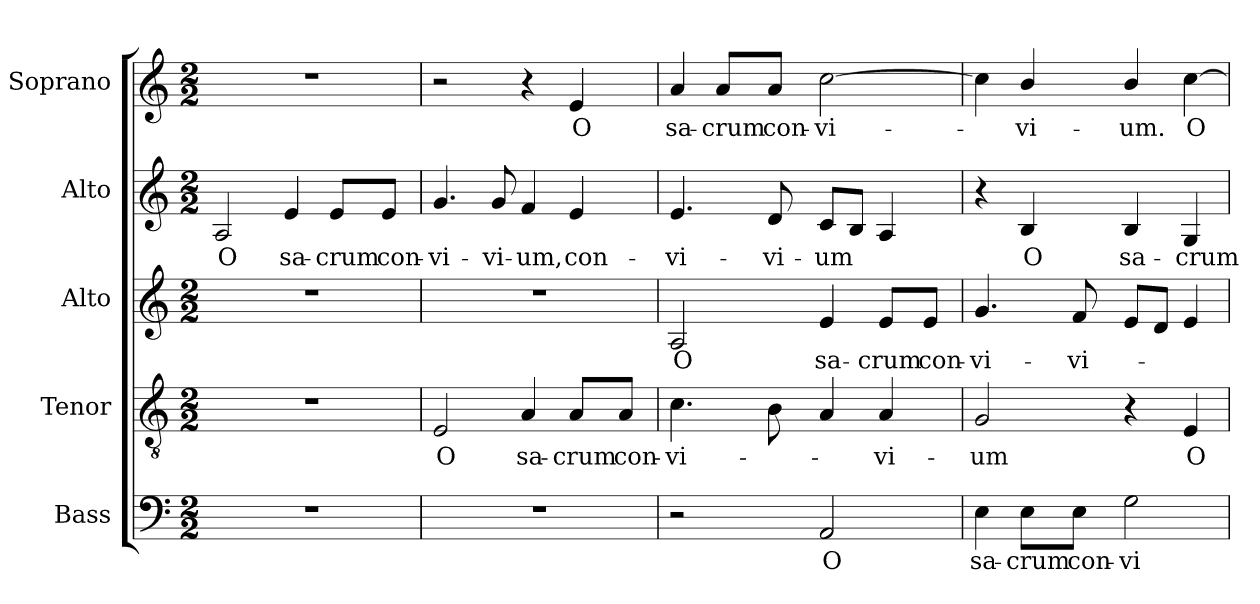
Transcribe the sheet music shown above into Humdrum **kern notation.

**kern	**text	**kern	**text	**kern	**text	**kern	**text	**kern	**text
*part5	*part5	*part4	*part4	*part3	*part3	*part2	*part2	*part1	*part1
*staff5	*staff5	*staff4	*staff4	*staff3	*staff3	*staff2	*staff2	*staff1	*staff1
*I"Bass	*	*I"Tenor	*	*I"Alto	*	*I"Alto	*	*I"Soprano	*
*I'B.	*	*I'T.	*	*I'A.	*	*I'A.	*	*I'S.	*
!!LO:PB:g=z
*clefF4	*	*clefGv2	*	*clefG2	*	*clefG2	*	*clefG2	*
*	*	*ITrd7c12	*	*	*	*	*	*	*
*k[]	*	*k[]	*	*k[]	*	*k[]	*	*k[]	*
*C:	*	*C:	*	*C:	*	*C:	*	*C:	*
*M2/2	*	*M2/2	*	*M2/2	*	*M2/2	*	*M2/2	*
=1	=1	=1	=1	=1	=1	=1	=1	=1	=1
!	!	!	!	!	!	!	!LO:LY:b:color=#000000	!	!
1r	.	1r	.	1r	.	2Ai/	O	1r	.
!	!	!	!	!	!	!	!LO:LY:b:color=#000000	!	!
.	.	.	.	.	.	4ei/	sa-	.	.
!	!	!	!	!	!	!	!LO:LY:b:color=#000000	!	!
.	.	.	.	.	.	8ei/L	-crum	.	.
!	!	!	!	!	!	!	!LO:LY:b:color=#000000	!	!
.	.	.	.	.	.	8ei/J	con-	.	.
=2	=2	=2	=2	=2	=2	=2	=2	=2	=2
!	!	!	!LO:LY:b:color=#000000	!	!	!	!	!	!
!	!	!	!	!	!	!	!LO:LY:b:color=#000000	!	!
1r	.	2EEi/	O	1r	.	4.gi/	-vi-	2r	.
!	!	!	!	!	!	!	!LO:LY:b:color=#000000	!	!
.	.	.	.	.	.	8gi/	-vi-	.	.
!	!	!	!LO:LY:b:color=#000000	!	!	!	!	!	!
!	!	!	!	!	!	!	!LO:LY:b:color=#000000	!	!
.	.	4AAi/	sa-	.	.	4fi/	-um,	4r	.
!	!	!	!LO:LY:b:color=#000000	!	!	!	!	!	!
!	!	!	!	!	!	!	!LO:LY:b:color=#000000	!	!
!	!	!	!	!	!	!	!	!	!LO:LY:b:color=#000000
.	.	8AAi/L	-crum	.	.	4ei/	con-	4ei/	O
!	!	!	!LO:LY:b:color=#000000	!	!	!	!	!	!
.	.	8AAi/J	con-	.	.	.	.	.	.
=3	=3	=3	=3	=3	=3	=3	=3	=3	=3
!	!	!	!LO:LY:b:color=#000000	!	!	!	!	!	!
!	!	!	!	!	!LO:LY:b:color=#000000	!	!	!	!
!	!	!	!	!	!	!	!LO:LY:b:color=#000000	!	!
!	!	!	!	!	!	!	!	!	!LO:LY:b:color=#000000
2r	.	4.Ci\	-vi-	2Ai/	O	4.ei/	-vi-	4ai/	sa-
!	!	!	!	!	!	!	!	!	!LO:LY:b:color=#000000
.	.	.	.	.	.	.	.	8ai/L	-crum
!	!	!	!	!	!	!	!LO:LY:b:color=#000000	!	!
!	!	!	!	!	!	!	!	!	!LO:LY:b:color=#000000
.	.	8BBi\	.	.	.	8di/	-vi-	8ai/J	con-
!	!LO:LY:b:color=#000000	!	!	!	!	!	!	!	!
!	!	!	!	!	!LO:LY:b:color=#000000	!	!	!	!
!	!	!	!	!	!	!	!LO:LY:b:color=#000000	!	!
!	!	!	!	!	!	!	!	!	!LO:LY:b:color=#000000
2AAi/	O	4AAi/	.	4ei/	sa-	8ci/L	-um	[2cci\	-vi-
.	.	.	.	.	.	8Bi/J	.	.	.
!	!	!	!LO:LY:b:color=#000000	!	!	!	!	!	!
!	!	!	!	!	!LO:LY:b:color=#000000	!	!	!	!
.	.	4AAi/	-vi-	8ei/L	-crum	4Ai/	.	.	.
!	!	!	!	!	!LO:LY:b:color=#000000	!	!	!	!
.	.	.	.	8ei/J	con-	.	.	.	.
=4	=4	=4	=4	=4	=4	=4	=4	=4	=4
!	!LO:LY:b:color=#000000	!	!	!	!	!	!	!	!
!	!	!	!LO:LY:b:color=#000000	!	!	!	!	!	!
!	!	!	!	!	!LO:LY:b:color=#000000	!	!	!	!
4Ei\	sa-	2GGi/	-um	4.gi/	-vi-	4r	.	4cci\]	.
!	!LO:LY:b:color=#000000	!	!	!	!	!	!	!	!
!	!	!	!	!	!	!	!LO:LY:b:color=#000000	!	!
!	!	!	!	!	!	!	!	!	!LO:LY:b:color=#000000
8Ei\L	-crum	.	.	.	.	4Bi/	O	4bi/	-vi-
!	!LO:LY:b:color=#000000	!	!	!	!	!	!	!	!
!	!	!	!	!	!LO:LY:b:color=#000000	!	!	!	!
8Ei\J	con-	.	.	8fi/	-vi-	.	.	.	.
!	!LO:LY:b:color=#000000	!	!	!	!	!	!	!	!
!	!	!	!	!	!	!	!LO:LY:b:color=#000000	!	!
!	!	!	!	!	!	!	!	!	!LO:LY:b:color=#000000
2Gi\	-vi-	4r	.	8ei/L	.	4Bi/	sa-	4bi/	-um.
.	.	.	.	8di/J	.	.	.	.	.
!	!	!	!LO:LY:b:color=#000000	!	!	!	!	!	!
!	!	!	!	!	!	!	!LO:LY:b:color=#000000	!	!
!	!	!	!	!	!	!	!	!	!LO:LY:b:color=#000000
.	.	4EEi/	O	4ei/	.	4Gi/	-crum	[4cci\	O
=	=	=	=	=	=	=	=	=	=
*-	*-	*-	*-	*-	*-	*-	*-	*-	*-
